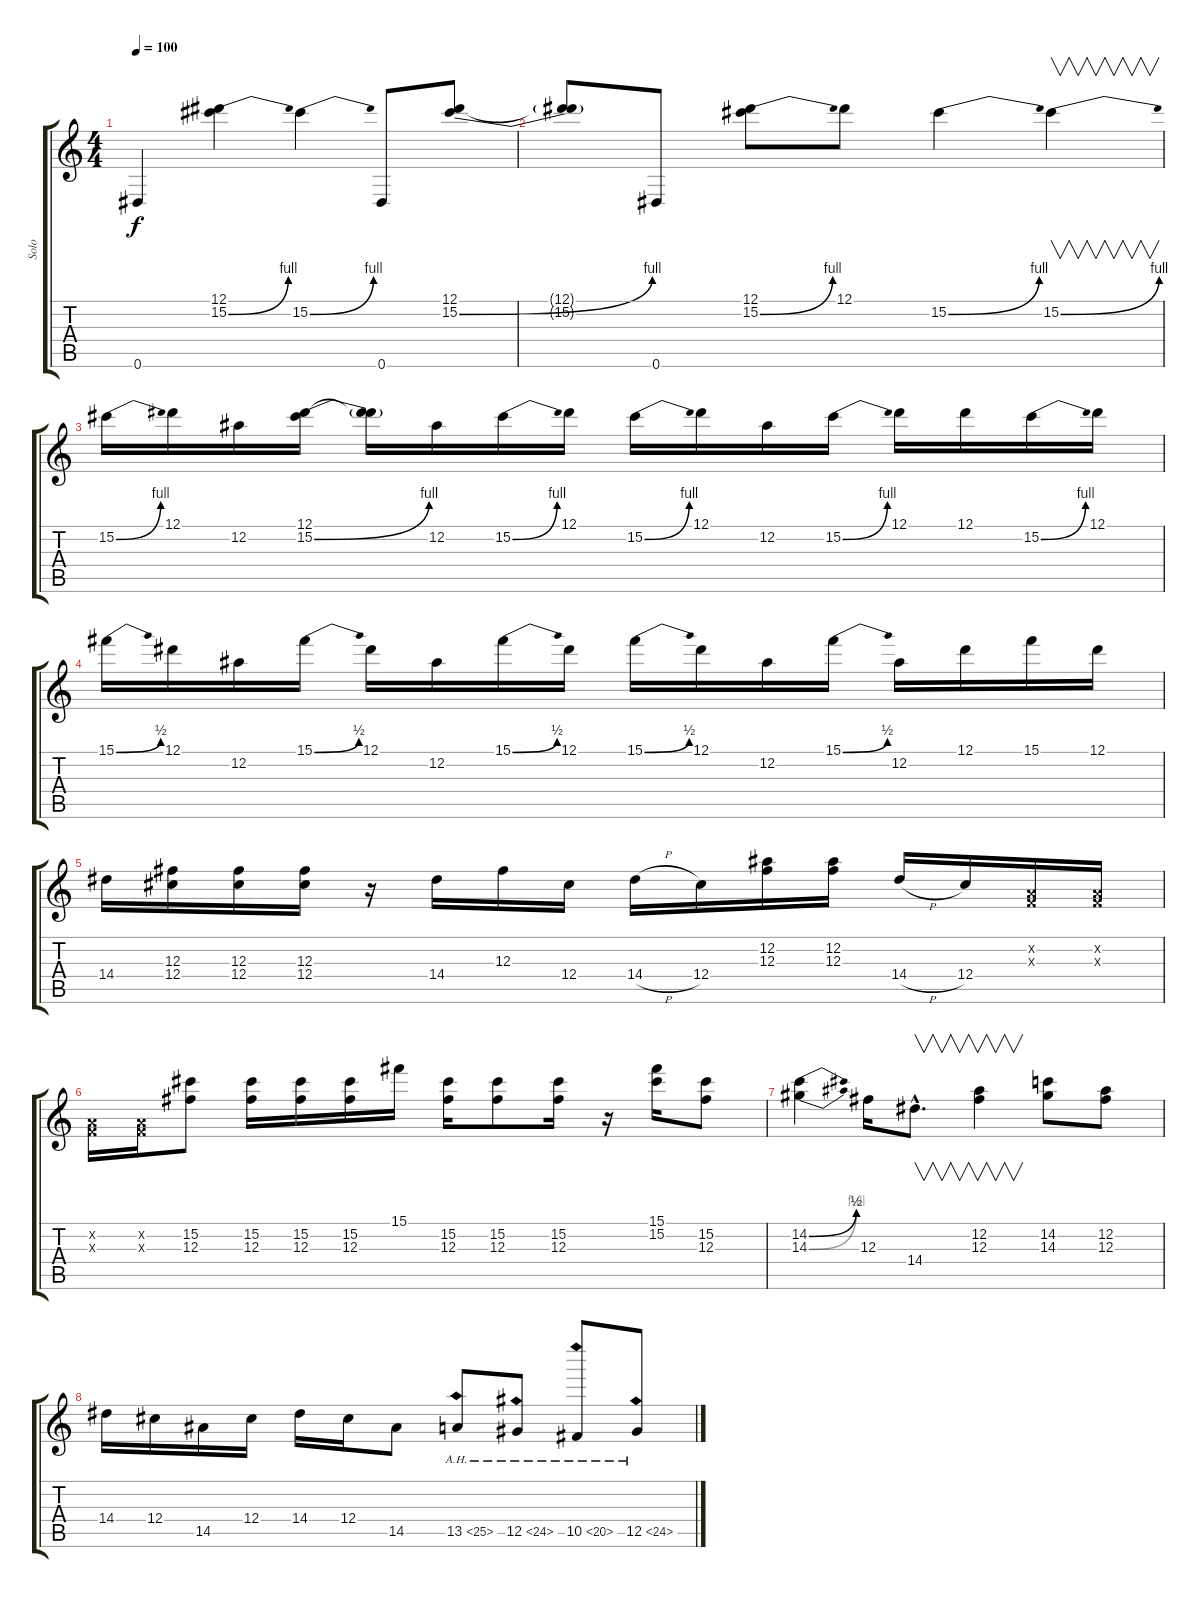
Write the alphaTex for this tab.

\track ("Solo" "Solo") {instrument distortionguitar}
\staff {score tabs}
\tuning (Eb4 Bb3 Gb3 Db3 Ab2 Eb2) {hide}
\ts (4 4)
\tempo 100
\clef g2
\ks c
0.6.4{dy f} (12.1 15.2{be (bend 0 0 60 4)}).4 15.2{be (bend 0 0 60 4)}.4 0.6.8 (12.1 15.2{be (bend 0 0 60 4)}).8 |
(12.1{t} 15.2{t}).8 0.6.8 (12.1 15.2{be (bend 0 0 60 4)}).8 12.1.8 15.2{be (bend 0 0 60 4)}.4 15.2{be (bend 0 0 60 4)}.4{v} |
15.2{be (bend 0 0 60 4)}.16 12.1.16 12.2.16 (12.1 15.2{be (bend 0 0 60 4)}).16 (12.1{t} 15.2{t}).16 12.2.16 15.2{be (bend 0 0 60 4)}.16 12.1.16 15.2{be (bend 0 0 60 4)}.16 12.1.16 12.2.16 15.2{be (bend 0 0 60 4)}.16 12.1.16 12.1.16 15.2{be (bend 0 0 60 4)}.16 12.1.16 |
15.1{be (bend 0 0 60 2)}.16 12.1.16 12.2.16 15.1{be (bend 0 0 60 2)}.16 12.1.16 12.2.16 15.1{be (bend 0 0 60 2)}.16 12.1.16 15.1{be (bend 0 0 60 2)}.16 12.1.16 12.2.16 15.1{be (bend 0 0 60 2)}.16 12.2.16 12.1.16 15.1.16 12.1.16 |
14.4.16 (12.3 12.4).16 (12.3 12.4).16 (12.3 12.4).16 r.16 14.4.16 12.3.16 12.4.16 14.4{h}.16 12.4.16 (12.2 12.3).16 (12.2 12.3).16 14.4{h}.16 12.4.16 (-1.2{x} -1.3{x}).16 (-1.2{x} -1.3{x}).16 |
(-1.2{x} -1.3{x}).16 (-1.2{x} -1.3{x}).16 (15.2 12.3).8 (15.2 12.3).16 (15.2 12.3).16 (15.2 12.3).16 15.1.16 (15.2 12.3).16 (15.2 12.3).8 (15.2 12.3).16 r.16 (15.1 15.2).16 (15.2 12.3).8 |
(14.2{be (bend 0 0 60 2)} 14.3{be (bend 0 0 60 4)}).4 12.3.16 14.4{hac}.8{v d} (12.2 12.3).4{v} (14.2 14.3).8 (12.2 12.3).8 |
14.4.16 12.4.16 14.5.16 12.4.16 14.4.16 12.4.16 14.5.8 13.5{ah 12}.8 12.5{ah 12}.8 10.5{ah 10}.8 12.5{ah 12}.8
